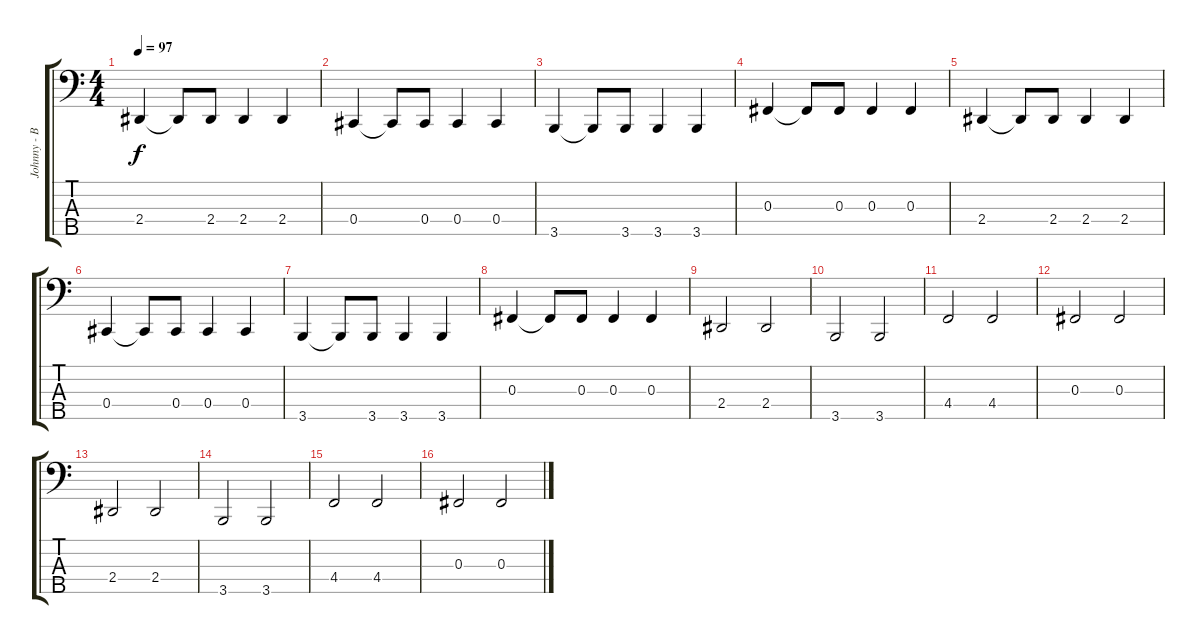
\track ("Johnny - Bass" "Johnny - B") {instrument electricbassfinger}
\staff {score tabs}
\tuning (E2 B1 Gb1 Db1 Ab0) {hide}
\ts (4 4)
\tempo 97
\clef f4
\ks c
2.4.4{dy f} 2.4{t}.8 2.4.8 2.4.4 2.4.4 |
0.4.4 0.4{t}.8 0.4.8 0.4.4 0.4.4 |
3.5.4 3.5{t}.8 3.5.8 3.5.4 3.5.4 |
0.3.4 0.3{t}.8 0.3.8 0.3.4 0.3.4 |
2.4.4 2.4{t}.8 2.4.8 2.4.4 2.4.4 |
0.4.4 0.4{t}.8 0.4.8 0.4.4 0.4.4 |
3.5.4 3.5{t}.8 3.5.8 3.5.4 3.5.4 |
0.3.4 0.3{t}.8 0.3.8 0.3.4 0.3.4 |
2.4.2 2.4.2 |
3.5.2 3.5.2 |
4.4.2 4.4.2 |
0.3.2 0.3.2 |
2.4.2 2.4.2 |
3.5.2 3.5.2 |
4.4.2 4.4.2 |
0.3.2 0.3.2
